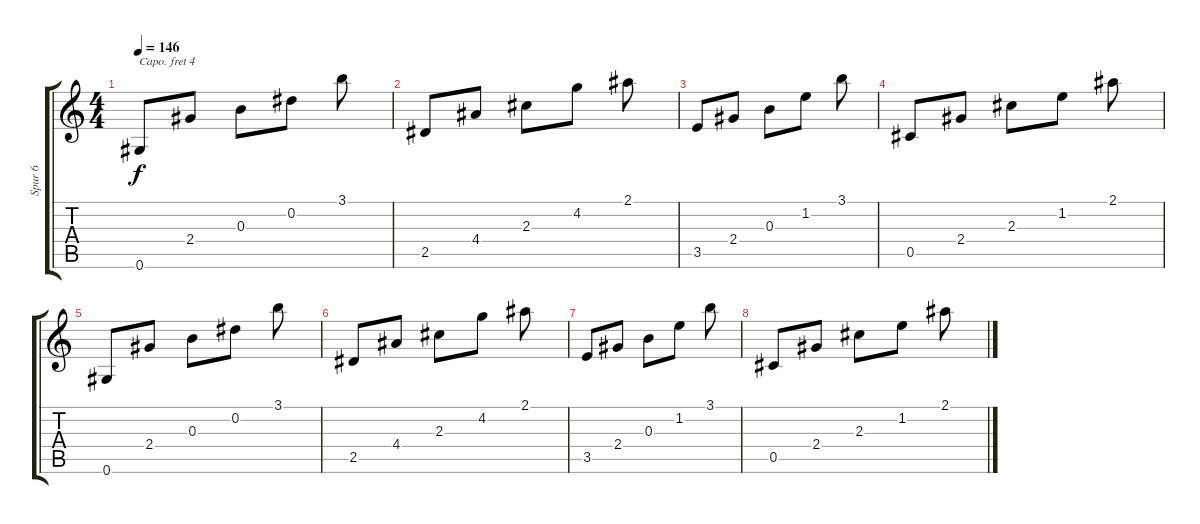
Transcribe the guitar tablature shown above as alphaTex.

\track ("Spur 6" "Spur 6") {instrument acousticbass}
\staff {score tabs}
\capo 4
\tuning (E4 B3 G3 D3 A2 E2) {hide}
\ts (4 4)
\tempo 146
\clef g2
\ks c
0.6.8{dy f} 2.4.8 0.3.8 0.2.8 3.1.8 |
2.5.8 4.4.8 2.3.8 4.2.8 2.1.8 |
3.5.8 2.4.8 0.3.8 1.2.8 3.1.8 |
0.5.8 2.4.8 2.3.8 1.2.8 2.1.8 |
0.6.8 2.4.8 0.3.8 0.2.8 3.1.8 |
2.5.8 4.4.8 2.3.8 4.2.8 2.1.8 |
3.5.8 2.4.8 0.3.8 1.2.8 3.1.8 |
0.5.8 2.4.8 2.3.8 1.2.8 2.1.8
